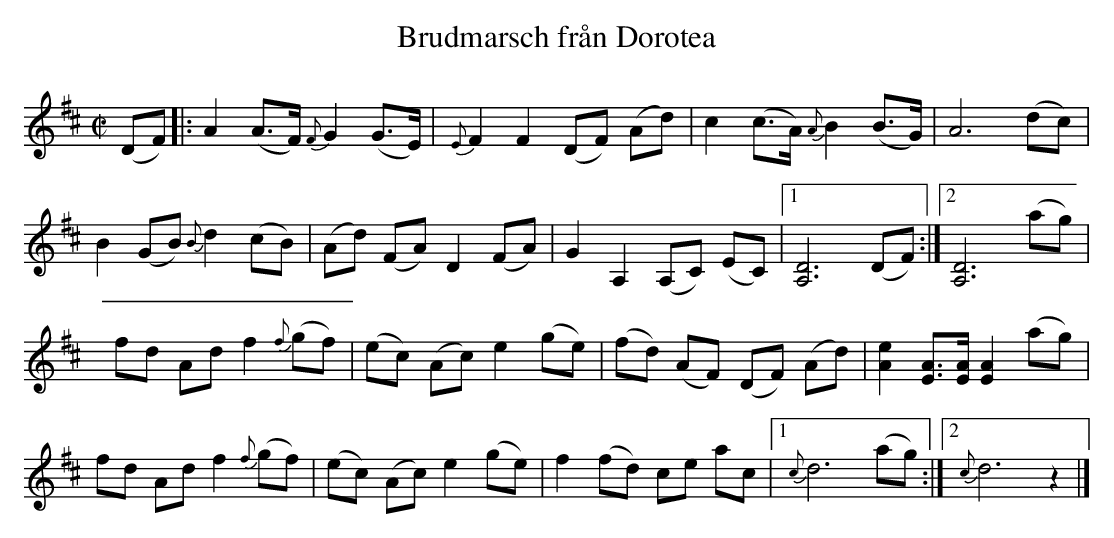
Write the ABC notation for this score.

X:1
T: Brudmarsch från Dorotea
M: C|
L: 1/8
K: D
(DF) |: A2(A>F) {F}G2(G>E) | {E}F2F2 (DF) (Ad) | c2(c>A) {A}B2(B>G) | A6 (dc) |
B2(GB) {B}d2(cB) | (Ad) (FA) D2(FA) | G2A,2 (A,C) (EC) |1 [A,D]6(DF) :|2 [A,D]6(ag) |
fd Ad f2 {f}(gf) | (ec) (Ac) e2(ge) | (fd) (AF) (DF) (Ad) | [Ae]2[EA]>[EA] [EA]2(ag) |
fd Ad f2 {f}(gf) | (ec) (Ac) e2(ge) | f2(fd) ce ac |1 {c}d6(ag) :|2 {c}d6z2 |]
